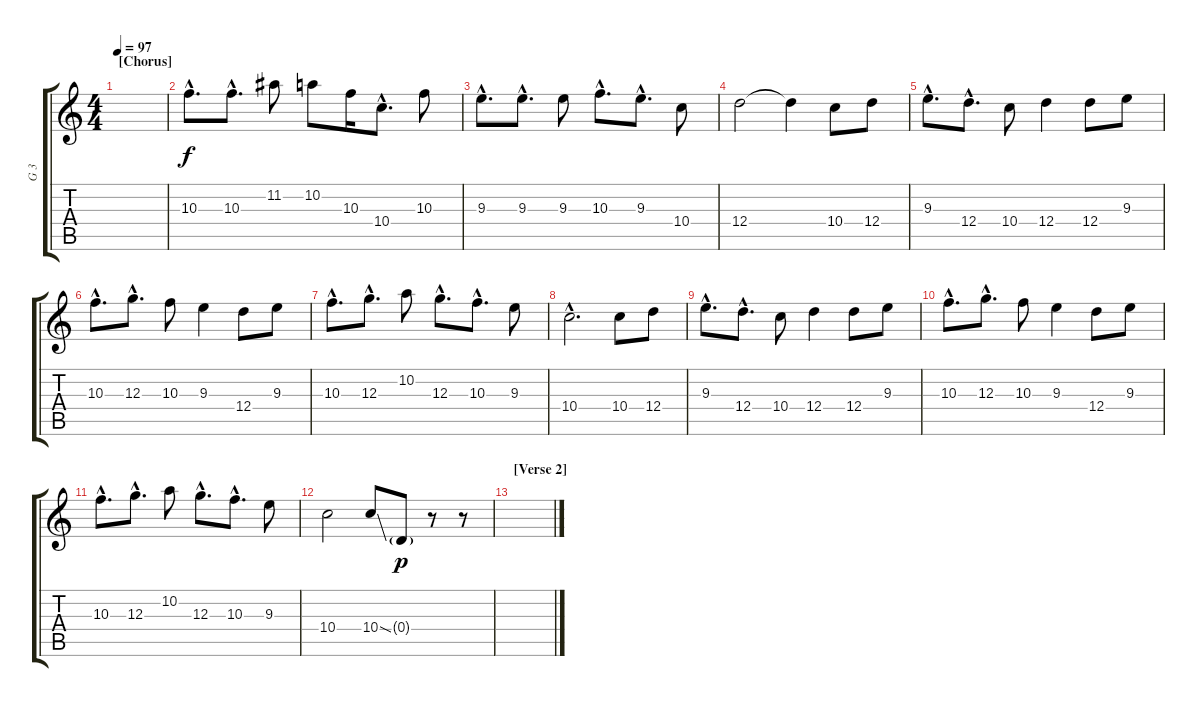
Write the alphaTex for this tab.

\track ("G 3" "G 3") {instrument overdrivenguitar}
\staff {score tabs}
\tuning (E4 B3 G3 D3 A2 E2) {hide}
\ts (4 4)
\section ("" "[Chorus]")
\tempo 97
\clef g2
\ks c
|
10.3{hac}.8{d dy f volume 11} 10.3{hac}.8{d} 11.2.8 10.2.8 10.3.16 10.4{hac}.8{d} 10.3.8 |
9.3{hac}.8{d} 9.3{hac}.8{d} 9.3.8 10.3{hac}.8{d} 9.3{hac}.8{d} 10.4.8 |
12.4.2 12.4{t}.4 10.4.8 12.4.8 |
9.3{hac}.8{d} 12.4{hac}.8{d} 10.4.8 12.4.4 12.4.8 9.3.8 |
10.3{hac}.8{d} 12.3{hac}.8{d} 10.3.8 9.3.4 12.4.8 9.3.8 |
10.3{hac}.8{d} 12.3{hac}.8{d} 10.2.8 12.3{hac}.8{d} 10.3{hac}.8{d} 9.3.8 |
10.4{hac}.2{d} 10.4.8{volume 14} 12.4.8 |
\section ("" "")
9.3{hac}.8{d} 12.4{hac}.8{d} 10.4.8 12.4.4 12.4.8 9.3.8 |
10.3{hac}.8{d} 12.3{hac}.8{d} 10.3.8 9.3.4 12.4.8 9.3.8 |
10.3{hac}.8{d} 12.3{hac}.8{d} 10.2.8 12.3{hac}.8{d} 10.3{hac}.8{d} 9.3.8 |
10.4.2 10.4{ss}.8 0.4{g}.8{dy p} r.8 r.8 |
\section ("" "[Verse 2]")
